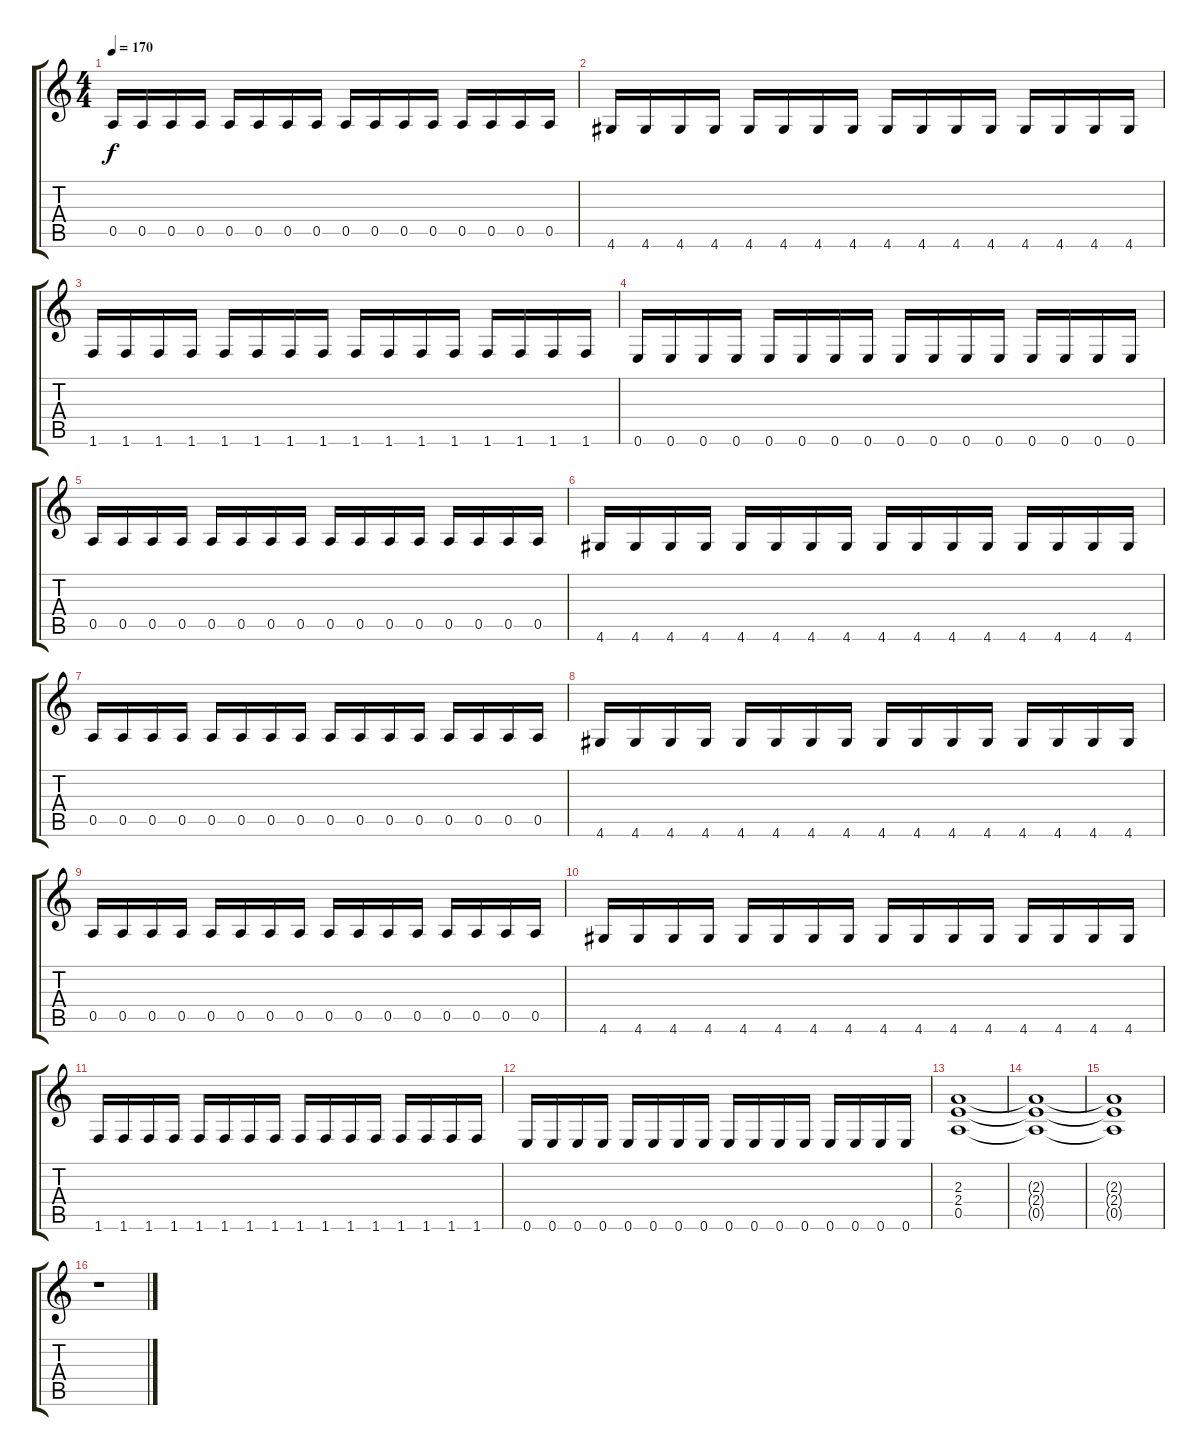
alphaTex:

\track "" {instrument distortionguitar}
\staff {score tabs}
\tuning (E4 B3 G3 D3 A2 E2) {hide}
\ts (4 4)
\tempo 170
\clef g2
\ks c
0.5.16{dy f} 0.5.16 0.5.16 0.5.16 0.5.16 0.5.16 0.5.16 0.5.16 0.5.16 0.5.16 0.5.16 0.5.16 0.5.16 0.5.16 0.5.16 0.5.16 |
4.6.16 4.6.16 4.6.16 4.6.16 4.6.16 4.6.16 4.6.16 4.6.16 4.6.16 4.6.16 4.6.16 4.6.16 4.6.16 4.6.16 4.6.16 4.6.16 |
1.6.16 1.6.16 1.6.16 1.6.16 1.6.16 1.6.16 1.6.16 1.6.16 1.6.16 1.6.16 1.6.16 1.6.16 1.6.16 1.6.16 1.6.16 1.6.16 |
0.6.16 0.6.16 0.6.16 0.6.16 0.6.16 0.6.16 0.6.16 0.6.16 0.6.16 0.6.16 0.6.16 0.6.16 0.6.16 0.6.16 0.6.16 0.6.16 |
0.5.16 0.5.16 0.5.16 0.5.16 0.5.16 0.5.16 0.5.16 0.5.16 0.5.16 0.5.16 0.5.16 0.5.16 0.5.16 0.5.16 0.5.16 0.5.16 |
4.6.16 4.6.16 4.6.16 4.6.16 4.6.16 4.6.16 4.6.16 4.6.16 4.6.16 4.6.16 4.6.16 4.6.16 4.6.16 4.6.16 4.6.16 4.6.16 |
0.5.16 0.5.16 0.5.16 0.5.16 0.5.16 0.5.16 0.5.16 0.5.16 0.5.16 0.5.16 0.5.16 0.5.16 0.5.16 0.5.16 0.5.16 0.5.16 |
4.6.16 4.6.16 4.6.16 4.6.16 4.6.16 4.6.16 4.6.16 4.6.16 4.6.16 4.6.16 4.6.16 4.6.16 4.6.16 4.6.16 4.6.16 4.6.16 |
0.5.16 0.5.16 0.5.16 0.5.16 0.5.16 0.5.16 0.5.16 0.5.16 0.5.16 0.5.16 0.5.16 0.5.16 0.5.16 0.5.16 0.5.16 0.5.16 |
4.6.16 4.6.16 4.6.16 4.6.16 4.6.16 4.6.16 4.6.16 4.6.16 4.6.16 4.6.16 4.6.16 4.6.16 4.6.16 4.6.16 4.6.16 4.6.16 |
1.6.16 1.6.16 1.6.16 1.6.16 1.6.16 1.6.16 1.6.16 1.6.16 1.6.16 1.6.16 1.6.16 1.6.16 1.6.16 1.6.16 1.6.16 1.6.16 |
0.6.16 0.6.16 0.6.16 0.6.16 0.6.16 0.6.16 0.6.16 0.6.16 0.6.16 0.6.16 0.6.16 0.6.16 0.6.16 0.6.16 0.6.16 0.6.16 |
(2.3 2.4 0.5).1 |
(2.3{t} 2.4{t} 0.5{t}).1 |
(2.3{t} 2.4{t} 0.5{t}).1 |
r.1
